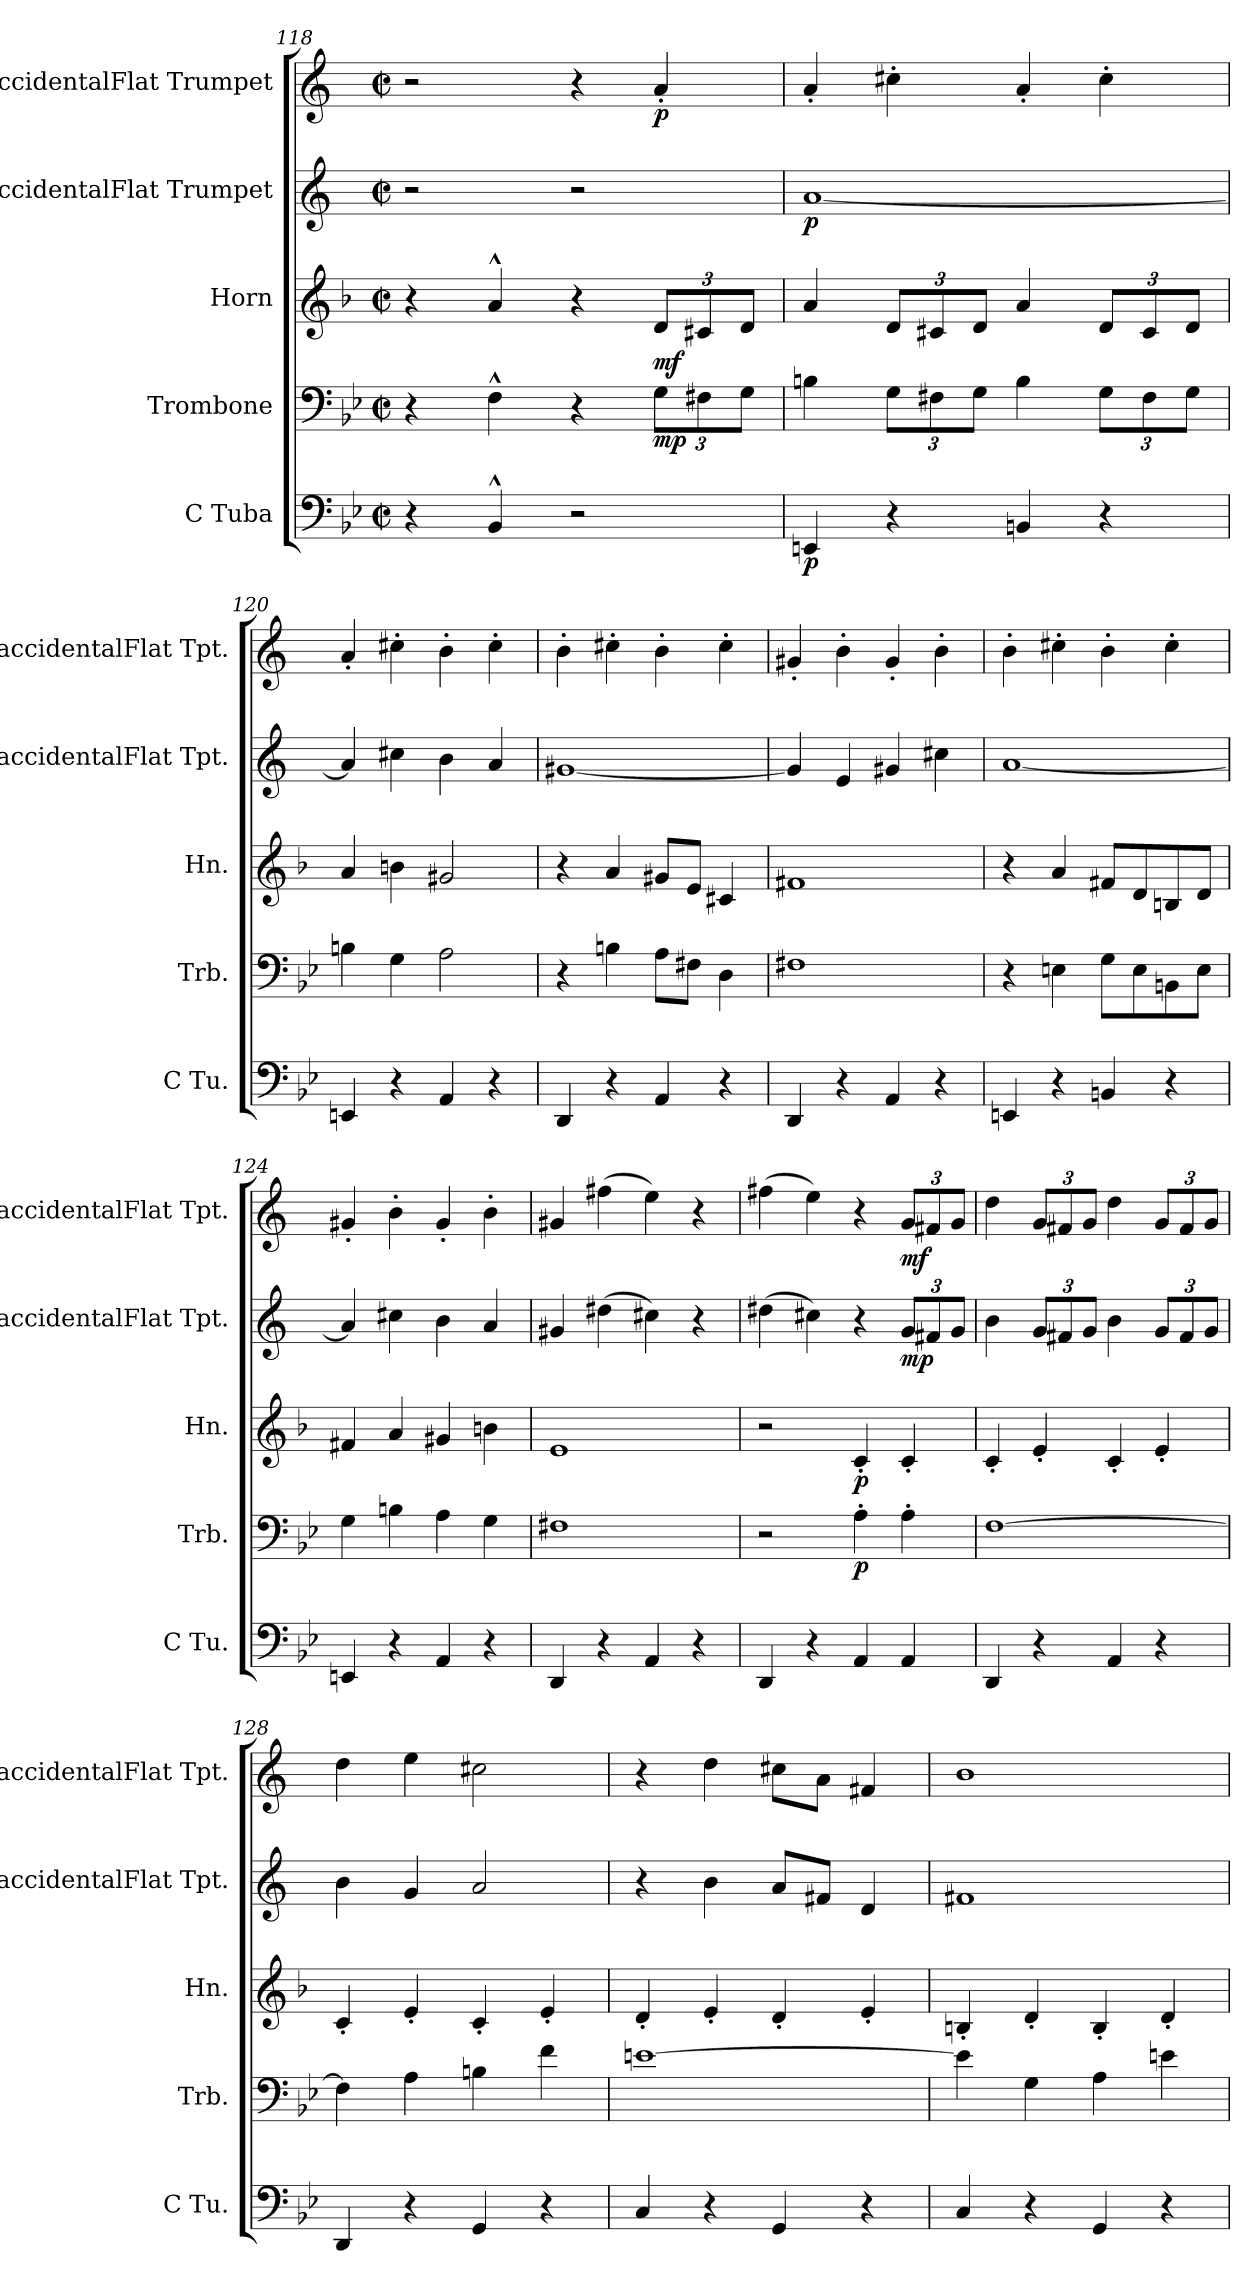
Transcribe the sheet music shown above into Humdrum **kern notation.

**kern	**dynam	**kern	**dynam	**kern	**dynam	**kern	**dynam	**kern	**dynam
*part5	*part5	*part4	*part4	*part3	*part3	*part2	*part2	*part1	*part1
*staff5	*staff5	*staff4	*staff4	*staff3	*staff3	*staff2	*staff2	*staff1	*staff1
*I"C Tuba	*	*I"Trombone	*	*I"Horn	*	*I"BaccidentalFlat Trumpet	*	*I"BaccidentalFlat Trumpet	*
*I'C Tu.	*	*I'Trb.	*	*I'Hn.	*	*I'BaccidentalFlat Tpt.	*	*I'BaccidentalFlat Tpt.	*
!!LO:LB:g=z
*clefF4	*	*clefF4	*	*clefG2	*	*clefG2	*	*clefG2	*
*	*	*	*	*ITrd4c7	*	*ITrd1c2	*	*ITrd1c2	*
*k[b-e-]	*	*k[b-e-]	*	*k[b-e-]	*	*k[b-e-]	*	*k[b-e-]	*
*M4/4	*	*M4/4	*	*M4/4	*	*M4/4	*	*M4/4	*
*met(c|)	*	*met(c|)	*	*met(c|)	*	*met(c|)	*	*met(c|)	*
=118	=118	=118	=118	=118	=118	=118	=118	=118	=118
4r	.	4r	.	4r	.	2r	.	2r	.
4BB-^^/	.	4F^^\	.	4d^^/	.	.	.	.	.
2r	.	4r	.	4r	.	2r	.	4r	.
*	*	*Xbrackettup	*	*Xbrackettup	*	*	*	*	*
!	!	!	!LO:DY:b	!	!LO:DY:b	!	!	!	!LO:DY:b
.	.	12G\L	mp	12G/L	mf	.	.	4g'/	p
.	.	12F#X\	.	12F#X/	.	.	.	.	.
.	.	12G\J	.	12G/J	.	.	.	.	.
=119	=119	=119	=119	=119	=119	=119	=119	=119	=119
!	!LO:DY:b	!	!	!	!	!	!LO:DY:b	!	!
4EEn/	p	4Bn\	.	4d/	.	[1g	p	4g'/	.
4r	.	12G\L	.	12G/L	.	.	.	4bn'\	.
.	.	12F#X\	.	12F#X/	.	.	.	.	.
.	.	12G\J	.	12G/J	.	.	.	.	.
4BBn/	.	4B\	.	4d/	.	.	.	4g'/	.
4r	.	12G\L	.	12G/L	.	.	.	4b'\	.
.	.	12F#\	.	12F#/	.	.	.	.	.
.	.	12G\J	.	12G/J	.	.	.	.	.
=120	=120	=120	=120	=120	=120	=120	=120	=120	=120
4EEn/	.	4Bn\	.	4d/	.	4g/]	.	4g'/	.
4r	.	4G\	.	4en\	.	4bn\	.	4bn'\	.
4AA/	.	2A\	.	2c#X/	.	4a\	.	4a'\	.
4r	.	.	.	.	.	4g/	.	4b'\	.
=121	=121	=121	=121	=121	=121	=121	=121	=121	=121
4DD/	.	4r	.	4r	.	[1f#X	.	4a'\	.
4r	.	4Bn\	.	4d/	.	.	.	4bn'\	.
4AA/	.	8A\L	.	8c#X/L	.	.	.	4a'\	.
.	.	8F#X\J	.	8A/J	.	.	.	.	.
4r	.	4D\	.	4F#X/	.	.	.	4b'\	.
=122	=122	=122	=122	=122	=122	=122	=122	=122	=122
4DD/	.	1F#X	.	1Bn	.	4f#/]	.	4f#X'/	.
4r	.	.	.	.	.	4d/	.	4a'\	.
4AA/	.	.	.	.	.	4f#X/	.	4f#'/	.
4r	.	.	.	.	.	4bn\	.	4a'\	.
!!LO:PB:g=z
=123	=123	=123	=123	=123	=123	=123	=123	=123	=123
4EEn/	.	4r	.	4r	.	[1g	.	4a'\	.
4r	.	4En\	.	4d/	.	.	.	4bn'\	.
4BBn/	.	8G\L	.	8Bn/L	.	.	.	4a'\	.
.	.	8E\	.	8G/	.	.	.	.	.
4r	.	8BBn\	.	8En/	.	.	.	4b'\	.
.	.	8E\J	.	8G/J	.	.	.	.	.
=124	=124	=124	=124	=124	=124	=124	=124	=124	=124
4EEn/	.	4G\	.	4Bn/	.	4g/]	.	4f#X'/	.
4r	.	4Bn\	.	4d/	.	4bn\	.	4a'\	.
4AA/	.	4A\	.	4c#X/	.	4a\	.	4f#'/	.
4r	.	4G\	.	4en\	.	4g/	.	4a'\	.
=125	=125	=125	=125	=125	=125	=125	=125	=125	=125
4DD/	.	1F#X	.	1A	.	4f#X/	.	4f#X/	.
4r	.	.	.	.	.	(4cc#X\	.	(4een\	.
4AA/	.	.	.	.	.	4bn\)	.	4dd\)	.
4r	.	.	.	.	.	4r	.	4r	.
=126	=126	=126	=126	=126	=126	=126	=126	=126	=126
4DD/	.	2r	.	2r	.	(4cc#X\	.	(4een\	.
4r	.	.	.	.	.	4bn\)	.	4dd\)	.
!	!	!	!LO:DY:b	!	!LO:DY:b	!	!	!	!
4AA/	.	4A'\	p	4F'/	p	4r	.	4r	.
*	*	*	*	*	*	*Xbrackettup	*	*Xbrackettup	*
!	!	!	!	!	!	!	!LO:DY:b	!	!LO:DY:b
4AA/	.	4A'\	.	4F'/	.	12f/L	mp	12f/L	mf
.	.	.	.	.	.	12en/	.	12en/	.
.	.	.	.	.	.	12f/J	.	12f/J	.
=127	=127	=127	=127	=127	=127	=127	=127	=127	=127
4DD/	.	[1F	.	4F'/	.	4a\	.	4cc\	.
4r	.	.	.	4A'/	.	12f/L	.	12f/L	.
.	.	.	.	.	.	12en/	.	12en/	.
.	.	.	.	.	.	12f/J	.	12f/J	.
4AA/	.	.	.	4F'/	.	4a\	.	4cc\	.
4r	.	.	.	4A'/	.	12f/L	.	12f/L	.
.	.	.	.	.	.	12e/	.	12e/	.
.	.	.	.	.	.	12f/J	.	12f/J	.
!!LO:LB:g=z
=128	=128	=128	=128	=128	=128	=128	=128	=128	=128
4DD/	.	4F\]	.	4F'/	.	4a\	.	4cc\	.
4r	.	4A\	.	4A'/	.	4f/	.	4dd\	.
4GG/	.	4Bn\	.	4F'/	.	2g/	.	2bn\	.
4r	.	4f\	.	4A'/	.	.	.	.	.
=129	=129	=129	=129	=129	=129	=129	=129	=129	=129
4C/	.	[1en	.	4G'/	.	4r	.	4r	.
4r	.	.	.	4A'/	.	4a\	.	4cc\	.
4GG/	.	.	.	4G'/	.	8g/L	.	8bn\L	.
.	.	.	.	.	.	8en/J	.	8g\J	.
4r	.	.	.	4A'/	.	4c/	.	4en/	.
=130	=130	=130	=130	=130	=130	=130	=130	=130	=130
4C/	.	4e\]	.	4En'/	.	1en	.	1a	.
4r	.	4G\	.	4G'/	.	.	.	.	.
4GG/	.	4A\	.	4E'/	.	.	.	.	.
4r	.	4en\	.	4G'/	.	.	.	.	.
=	=	=	=	=	=	=	=	=	=
*-	*-	*-	*-	*-	*-	*-	*-	*-	*-
